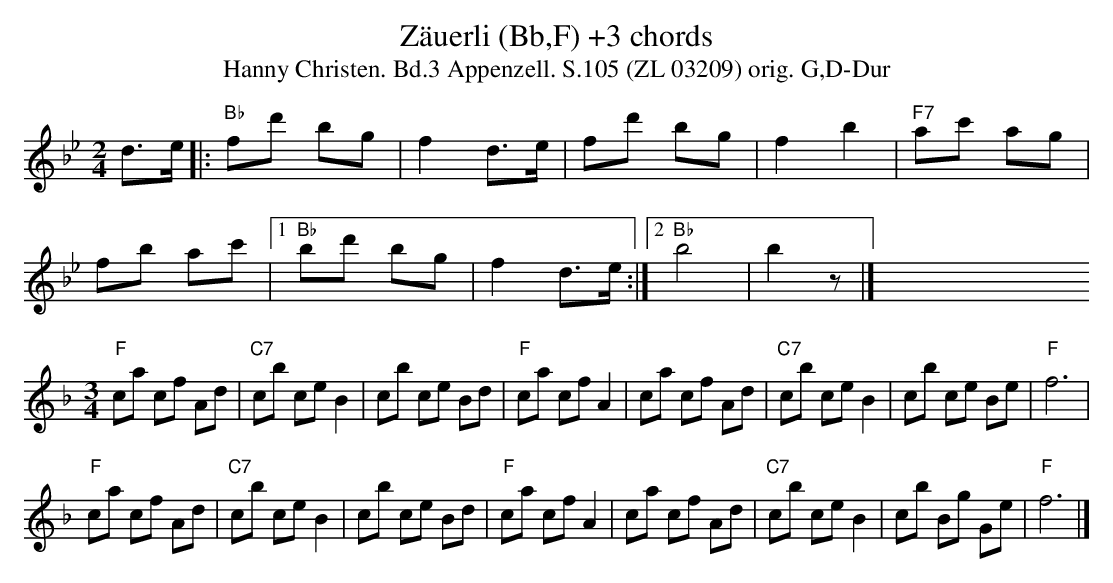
X:1
T:Zäuerli (Bb,F) +3 chords
T:Hanny Christen. Bd.3 Appenzell. S.105 (ZL 03209) orig. G,D-Dur
M:2/4
L:1/8
K:Bbmaj%%MIDI gchordon
d>e |: "Bb"fd' bg | f2 d>e | fd' bg | f2 b2 | "F7"ac' ag |
fb ac' |1 "Bb"bd' bg | f2 d>e:|2 "Bb"b4 | b2 z|] XX
K:Fmaj
M:3/4
"F"ca cf Ad | "C7"cb ce B2 | cb ce Bd | "F"ca cf A2 | ca cf Ad | "C7"cb ce B2 | cb ce Be | "F"f6 |
"F"ca cf Ad | "C7"cb ce B2 | cb ce Bd | "F"ca cf A2 | ca cf Ad | "C7"cb ce B2 | cb Bg Ge | "F"f6 |]
